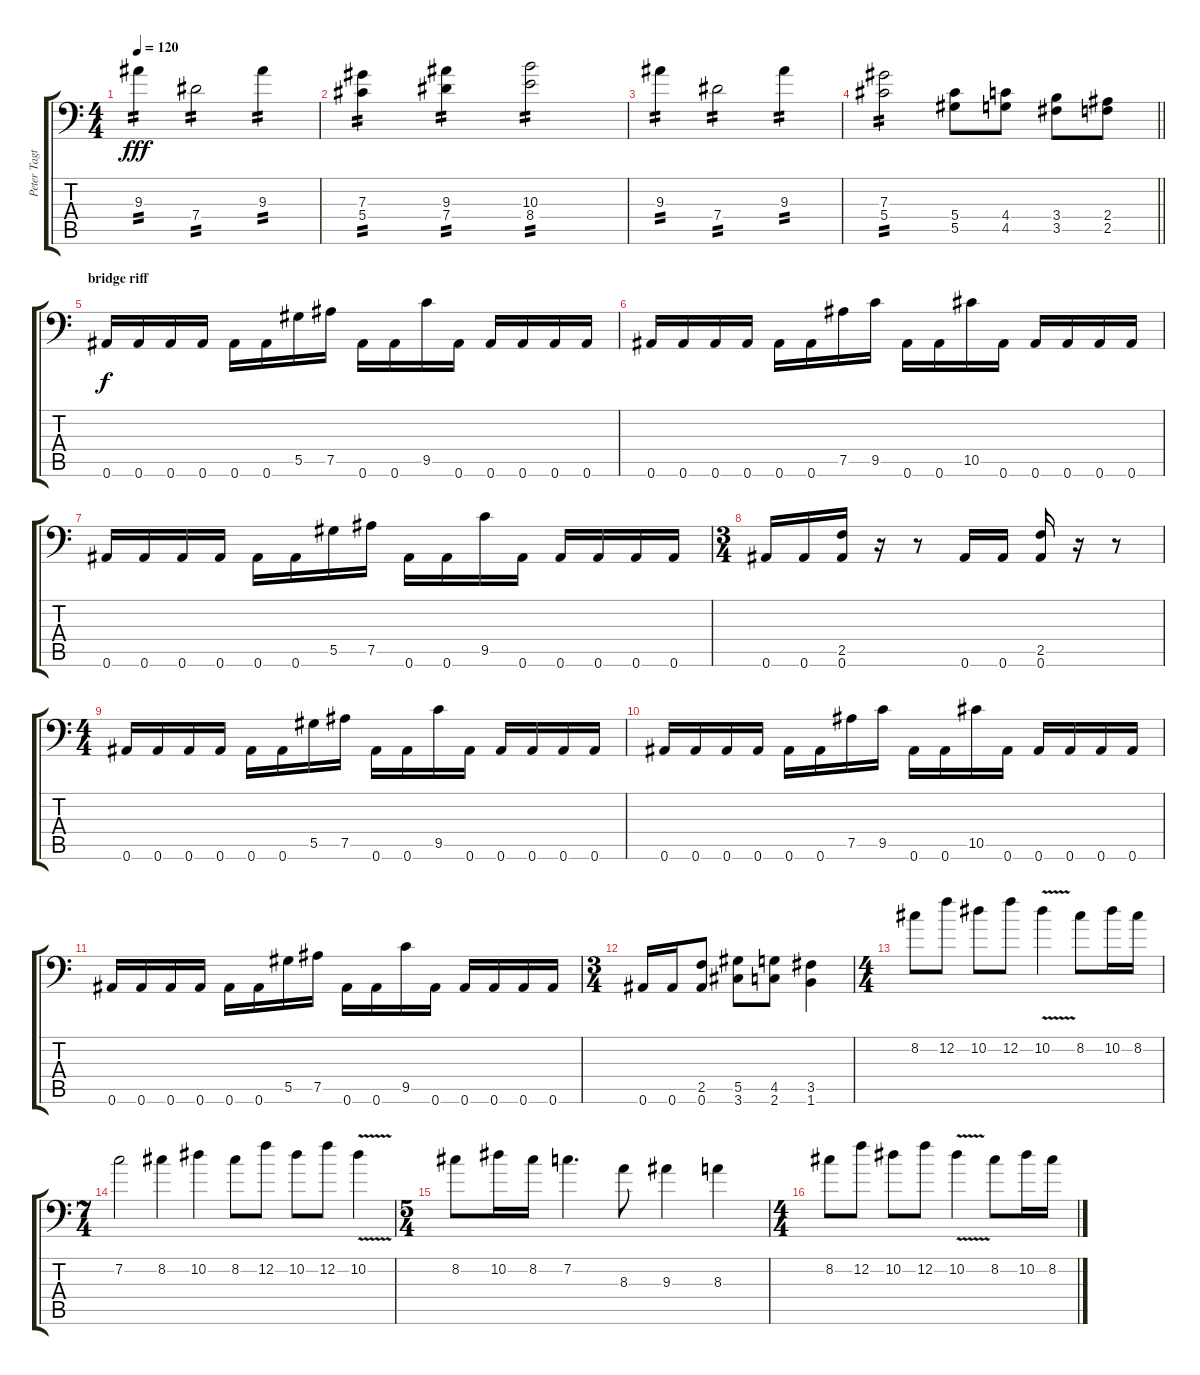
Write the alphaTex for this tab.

\track ("Peter Tagtgren" "Peter Tagt") {instrument distortionguitar}
\staff {score tabs}
\tuning (Bb3 F3 Db3 Ab2 Eb2 Bb1) {hide}
\ts (4 4)
\tempo 120
\clef f4
\ks c
9.3.4{tp 2 dy fff} 7.4.2{tp 2} 9.3.4{tp 2} |
(7.3 5.4).4{tp 2} (9.3 7.4).4{tp 2} (10.3 8.4).2{tp 2} |
9.3.4{tp 2} 7.4.2{tp 2} 9.3.4{tp 2} |
\barLineRight lightlight
(7.3 5.4).2{tp 2} (5.4 5.5).8 (4.4 4.5).8 (3.4 3.5).8 (2.4 2.5).8 |
\section ("" "bridge riff")
0.6.16{dy f} 0.6.16 0.6.16 0.6.16 0.6.16 0.6.16 5.5.16 7.5.16 0.6.16 0.6.16 9.5.16 0.6.16 0.6.16 0.6.16 0.6.16 0.6.16 |
0.6.16 0.6.16 0.6.16 0.6.16 0.6.16 0.6.16 7.5.16 9.5.16 0.6.16 0.6.16 10.5.16 0.6.16 0.6.16 0.6.16 0.6.16 0.6.16 |
0.6.16 0.6.16 0.6.16 0.6.16 0.6.16 0.6.16 5.5.16 7.5.16 0.6.16 0.6.16 9.5.16 0.6.16 0.6.16 0.6.16 0.6.16 0.6.16 |
\ts (3 4)
0.6.16 0.6.16 (2.5 0.6).16 r.16 r.8 0.6.16 0.6.16 (2.5 0.6).16 r.16 r.8 |
\ts (4 4)
0.6.16 0.6.16 0.6.16 0.6.16 0.6.16 0.6.16 5.5.16 7.5.16 0.6.16 0.6.16 9.5.16 0.6.16 0.6.16 0.6.16 0.6.16 0.6.16 |
0.6.16 0.6.16 0.6.16 0.6.16 0.6.16 0.6.16 7.5.16 9.5.16 0.6.16 0.6.16 10.5.16 0.6.16 0.6.16 0.6.16 0.6.16 0.6.16 |
0.6.16 0.6.16 0.6.16 0.6.16 0.6.16 0.6.16 5.5.16 7.5.16 0.6.16 0.6.16 9.5.16 0.6.16 0.6.16 0.6.16 0.6.16 0.6.16 |
\ts (3 4)
0.6.16 0.6.16 (2.5 0.6).8 (5.5 3.6).8 (4.5 2.6).8 (3.5 1.6).4 |
\ts (4 4)
8.2.8 12.2.8 10.2.8 12.2.8 10.2{v}.4 8.2.8 10.2.16 8.2.16 |
\ts (7 4)
7.2.2 8.2.4 10.2.4 8.2.8 12.2.8 10.2.8 12.2.8 10.2{v}.4 |
\ts (5 4)
8.2.8 10.2.16 8.2.16 7.2.4{d} 8.3.8 9.3.4 8.3.4 |
\ts (4 4)
8.2.8 12.2.8 10.2.8 12.2.8 10.2{v}.4 8.2.8 10.2.16 8.2.16
